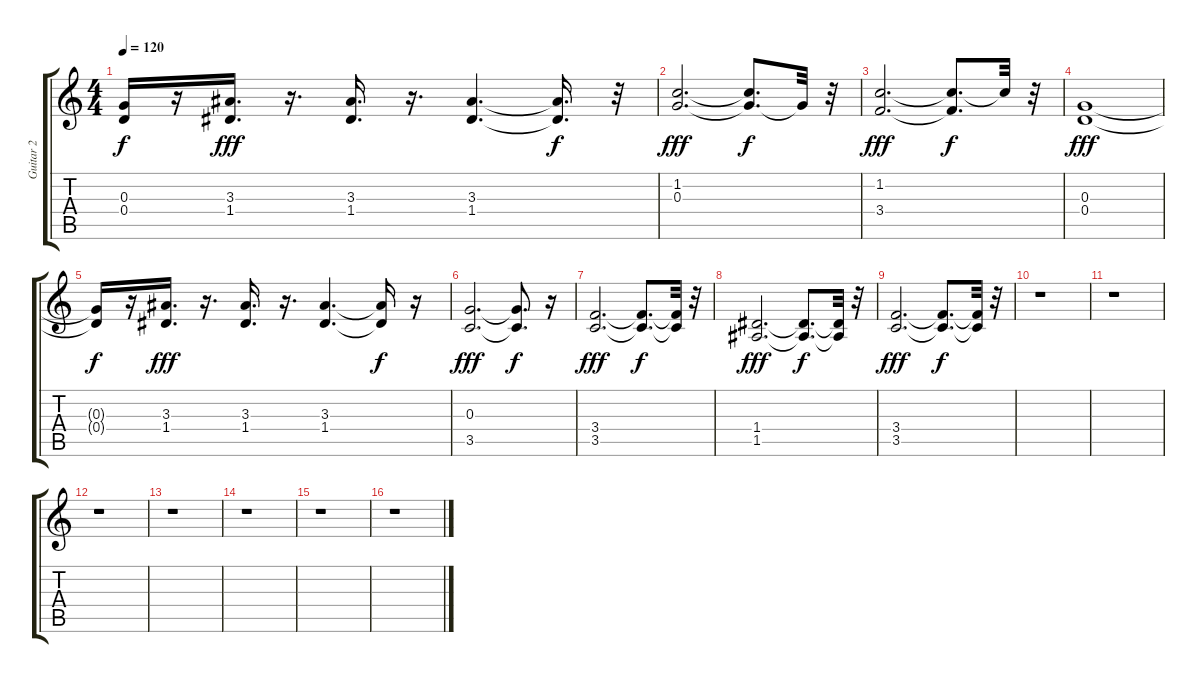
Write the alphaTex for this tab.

\track ("Guitar 2" "Guitar 2") {instrument distortionguitar}
\staff {score tabs}
\tuning (E4 B3 G3 D3 A2 E2) {hide}
\ts (4 4)
\tempo 120
\clef g2
\ks c
(0.3{t} 0.4{t}).16{dy f} r.16 (3.3 1.4).16{d dy fff} r.16{d} (3.3 1.4).16{d} r.16{d} (3.3 1.4).4{d} (3.3{t} 1.4{t}).16{d dy f} r.32 |
(1.2 0.3).2{d dy fff} (1.2{t} 0.3{t}).8{d dy f} 0.3{t}.32 r.32 |
(1.2 3.4).2{d dy fff} (1.2{t} 3.4{t}).8{d dy f} 1.2{t}.32 r.32 |
(0.3 0.4).1{dy fff} |
(0.3{t} 0.4{t}).16{dy f} r.16 (3.3 1.4).16{d dy fff} r.16{d} (3.3 1.4).16{d} r.16{d} (3.3 1.4).4{d} (3.3{t} 1.4{t}).16{dy f} r.16 |
(0.3 3.5).2{d dy fff} (0.3{t} 3.5{t}).8{d dy f} r.16 |
(3.4 3.5).2{d dy fff} (3.4{t} 3.5{t}).8{d dy f} (3.4{t} 3.5{t}).32 r.32 |
(1.4 1.5).2{d dy fff} (1.4{t} 1.5{t}).8{d dy f} (1.4{t} 1.5{t}).32 r.32 |
(3.4 3.5).2{d dy fff} (3.4{t} 3.5{t}).8{d dy f} (3.4{t} 3.5{t}).32 r.32 |
r.1 |
r.1 |
r.1 |
r.1 |
r.1 |
r.1 |
r.1
